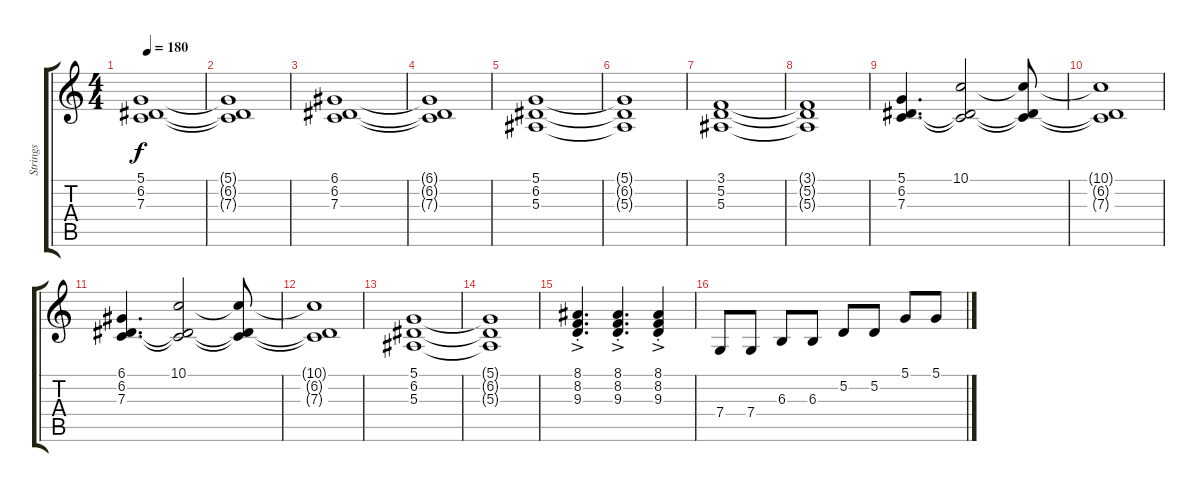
\track ("Strings" "Strings") {instrument stringensemble1}
\staff {score tabs}
\tuning (D4 A3 F3 C3 G2 C2) {hide}
\ts (4 4)
\tempo 180
\clef g2
\ks c
(5.1 6.2 7.3).1{dy f} |
(5.1{t} 6.2{t} 7.3{t}).1 |
(6.1 6.2 7.3).1 |
(6.1{t} 6.2{t} 7.3{t}).1 |
(5.1 6.2 5.3).1 |
(5.1{t} 6.2{t} 5.3{t}).1 |
(3.1 5.2 5.3).1 |
(3.1{t} 5.2{t} 5.3{t}).1 |
(5.1 6.2 7.3).4{d} (10.1 6.2{t} 7.3{t}).2 (10.1{t} 6.2{t} 7.3{t}).8 |
(10.1{t} 6.2{t} 7.3{t}).1 |
(6.1 6.2 7.3).4{d} (10.1 6.2{t} 7.3{t}).2 (10.1{t} 6.2{t} 7.3{t}).8 |
(10.1{t} 6.2{t} 7.3{t}).1 |
(5.1 6.2 5.3).1 |
(5.1{t} 6.2{t} 5.3{t}).1 |
(8.1{ac st} 8.2{ac st} 9.3{ac st}).4{d} (8.1{ac st} 8.2{ac st} 9.3{ac st}).4{d} (8.1{ac st} 8.2{ac st} 9.3{ac st}).4 |
7.4.8 7.4.8 6.3.8 6.3.8 5.2.8 5.2.8 5.1.8 5.1.8
